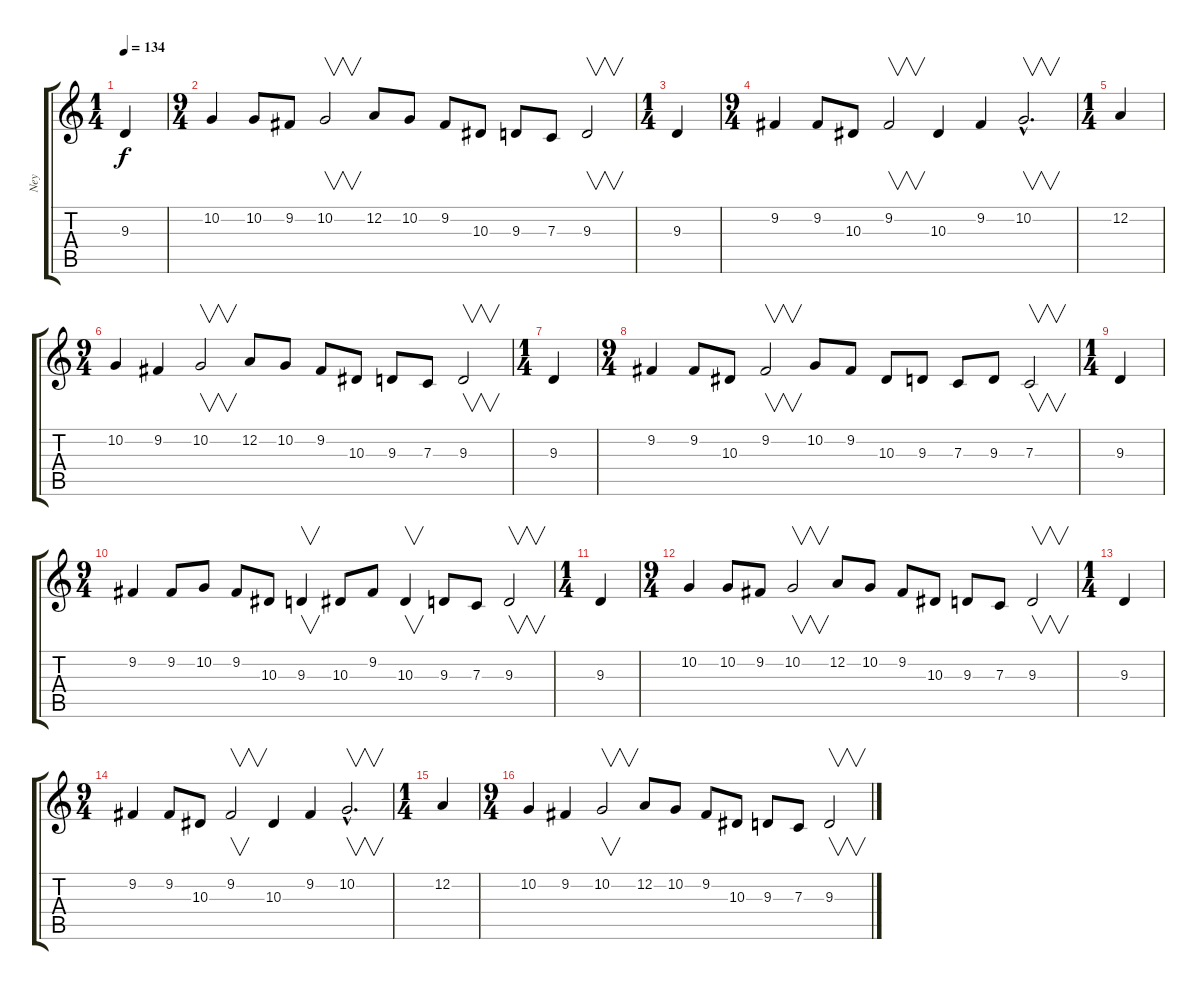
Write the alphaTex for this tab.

\track ("Ney" "Ney") {instrument synthvoice}
\staff {score tabs}
\tuning (D4 A3 F3 C3 G2 D2) {hide}
\ts (1 4)
\tempo 134
\clef g2
\ks c
9.3.4{dy f instrument synthvoice} |
\ts (9 4)
10.2.4 10.2.8 9.2.8 10.2.2{v} 12.2.8 10.2.8 9.2.8 10.3.8 9.3.8 7.3.8 9.3.2{v} |
\ts (1 4)
9.3.4 |
\ts (9 4)
9.2.4 9.2.8 10.3.8 9.2.2{v} 10.3.4 9.2.4 10.2{hac}.2{v d} |
\ts (1 4)
12.2.4 |
\ts (9 4)
10.2.4 9.2.4 10.2.2{v} 12.2.8 10.2.8 9.2.8 10.3.8 9.3.8 7.3.8 9.3.2{v} |
\ts (1 4)
9.3.4 |
\ts (9 4)
9.2.4 9.2.8 10.3.8 9.2.2{v} 10.2.8 9.2.8 10.3.8 9.3.8 7.3.8 9.3.8 7.3.2{v} |
\ts (1 4)
9.3.4 |
\ts (9 4)
9.2.4 9.2.8 10.2.8 9.2.8 10.3.8 9.3.4{v} 10.3.8 9.2.8 10.3.4{v} 9.3.8 7.3.8 9.3.2{v} |
\ts (1 4)
9.3.4 |
\ts (9 4)
10.2.4 10.2.8 9.2.8 10.2.2{v} 12.2.8 10.2.8 9.2.8 10.3.8 9.3.8 7.3.8 9.3.2{v} |
\ts (1 4)
9.3.4 |
\ts (9 4)
9.2.4 9.2.8 10.3.8 9.2.2{v} 10.3.4 9.2.4 10.2{hac}.2{v d} |
\ts (1 4)
12.2.4 |
\ts (9 4)
10.2.4 9.2.4 10.2.2{v} 12.2.8 10.2.8 9.2.8 10.3.8 9.3.8 7.3.8 9.3.2{v}
